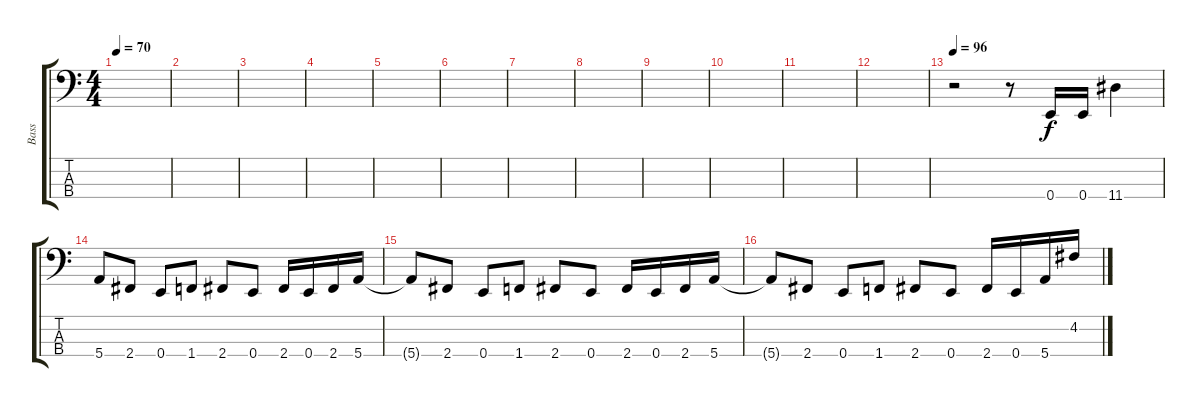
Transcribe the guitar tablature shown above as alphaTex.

\track ("Bass" "Bass") {instrument acousticbass}
\staff {score tabs}
\tuning (G2 D2 A1 E1) {hide}
\ts (4 4)
\tempo 70
\tempo 88
\tempo 70
\clef f4
\ks c
|
|
|
|
|
|
|
|
|
|
|
|
\tempo 96
r.2 r.8 0.4.16 0.4.16 11.4.4 |
5.4.8 2.4.8 0.4.8 1.4.8 2.4.8 0.4.8 2.4.16 0.4.16 2.4.16 5.4.16 |
5.4{t}.8 2.4.8 0.4.8 1.4.8 2.4.8 0.4.8 2.4.16 0.4.16 2.4.16 5.4.16 |
5.4{t}.8 2.4.8 0.4.8 1.4.8 2.4.8 0.4.8 2.4.16 0.4.16 5.4.16 4.2.16
